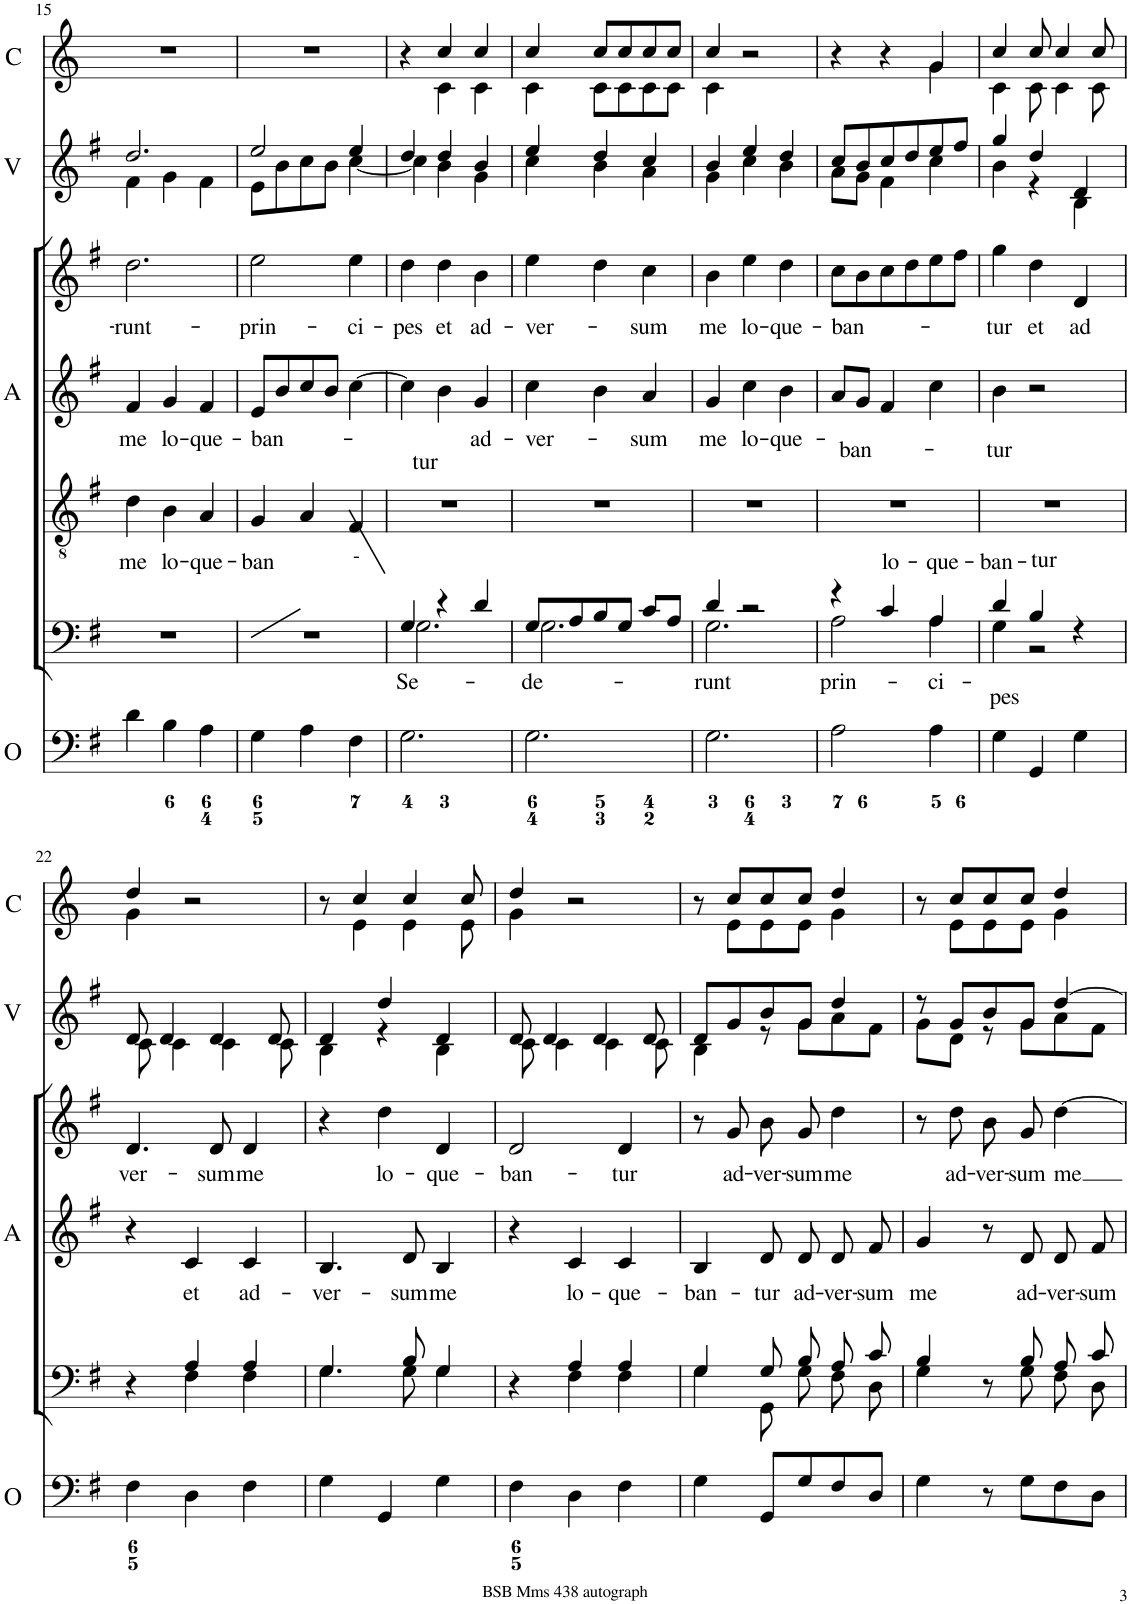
**kern	**kern	**kern	**kern	**text	**kern	**text	**kern	**text	**kern	**text	**kern	**kern
*part9	*part8	*part7	*part6	*part6	*part5	*part5	*part4	*part4	*part3	*part3	*part2	*part1
*staff9	*staff8	*staff7	*staff6	*staff6	*staff5	*staff5	*staff4	*staff4	*staff3	*staff3	*staff2	*staff1
*I"Violin	*I"Violin	*I"Organo	*I"Bass	*	*I"Tenore	*	*I"Alto	*	*I"Soprano	*	*I"2 Violini	*I"2 Corni in G
*I'Vln.	*I'Vln.	*I'O	*	*	*	*	*I'A	*	*	*	*I'V	*I'C
!!LO:PB:g=z
*clefG2	*clefG2	*clefF4	*clefF4	*	*clefGv2	*	*clefG2	*	*clefG2	*	*clefG2	*clefG2
*	*	*	*	*	*	*	*	*	*	*	*	*Trd3c5
*k[f#]	*k[f#]	*k[f#]	*k[f#]	*	*k[f#]	*	*k[f#]	*	*k[f#]	*	*k[f#]	*k[]
*M3/4	*M3/4	*M3/4	*M3/4	*	*M3/4	*	*M3/4	*	*M3/4	*	*M3/4	*M3/4
=15	=15	=15	=15	=15	=15	=15	=15	=15	=15	=15	=15	=15
!	!	!	!	!	!	!LO:LY:b	!	!LO:LY:b	!	!LO:LY:b	!	!
*	*	*	*	*	*	*	*	*	*	*	*^	*
4f#	2.dd	4d\	2.r	.	4d\	me	4f#/	me	2.dd\	-runt-	2.dd/	4f#\	2.r
!	!	!	!	!	!	!LO:LY:b	!	!LO:LY:b	!	!	!	!	!
4g	.	4B\	.	.	4B\	lo-	4g/	lo-	.	.	.	4g\	.
!	!	!	!	!	!	!LO:LY:b	!	!LO:LY:b	!	!	!	!	!
4f#	.	4A\	.	.	4A/	-que-	4f#/	-que-	.	.	.	4f#\	.
=16	=16	=16	=16	=16	=16	=16	=16	=16	=16	=16	=16	=16	=16
!	!	!	!	!	!	!LO:LY:b	!	!LO:LY:b	!	!LO:LY:b	!	!	!
8e/L	2ee	4G\	2.r	.	4G/	-ban	8e/L	-ban-	2ee\	-prin-	2ee/	8e\L	2.r
8b/J	.	.	.	.	.	.	8b/	.	.	.	.	8b\	.
8cc\L	.	4A\	.	.	4A/	.	8cc/	.	.	.	.	8cc\	.
8b\J	.	.	.	.	.	.	8b/J	.	.	.	.	8b\J	.
!	!	!	!	!	!LO:TX:b:t=-	!	!	!	!	!	!	!	!
!	!	!	!	!	!	!	!	!	!	!LO:LY:b	!	!	!
[4cc	4ee	4F#\	.	.	4F#/	.	[4cc\	.	4ee\	-ci-	4ee/	[4cc\	.
=17	=17	=17	=17	=17	=17	=17	=17	=17	=17	=17	=17	=17	=17
*	*	*	*^	*	*	*	*	*	*	*	*	*	*
!	!	!	!	!	!LO:LY:b	!	!	!	!	!	!LO:LY:b	!	!	!
*	*	*	*	*	*	*	*	*	*	*	*	*	*	*^
4cc]	4dd	2.G\	4G/	2.G\	Se-	2.r	.	4cc\]	.	4dd\	-pes	4dd/	4cc\]	4r	4ryy
!	!	!	!	!	!	!	!	!	!LO:LY:b	!	!LO:LY:b	!	!	!	!
4b	4dd	.	4r	.	.	.	.	4b\	-tur	4dd\	et	4dd/	4b\	4cc/	4c\
!	!	!	!	!	!	!	!	!	!LO:LY:b	!	!LO:LY:b	!	!	!	!
4g	4b	.	4d/	.	.	.	.	4g/	ad-	4b\	ad-	4b/	4g\	4cc/	4c\
=18	=18	=18	=18	=18	=18	=18	=18	=18	=18	=18	=18	=18	=18	=18	=18
!	!	!	!	!	!LO:LY:b	!	!	!	!LO:LY:b	!	!LO:LY:b	!	!	!	!
4cc	4ee	2.G\	8G/L	2.G\	-de-	2.r	.	4cc\	-ver-	4ee\	-ver-	4ee/	4cc\	4cc/	4c\
.	.	.	8A/	.	.	.	.	.	.	.	.	.	.	.	.
4b	4dd	.	8B/	.	.	.	.	4b\	.	4dd\	.	4dd/	4b\	8cc/L	8c\L
.	.	.	8G/J	.	.	.	.	.	.	.	.	.	.	8cc/	8c\
!	!	!	!	!	!	!	!	!	!LO:LY:b	!	!LO:LY:b	!	!	!	!
4a	4cc	.	8c/L	.	.	.	.	4a/	-sum	4cc\	-sum	4cc/	4a\	8cc/	8c\
.	.	.	8A/J	.	.	.	.	.	.	.	.	.	.	8cc/J	8c\J
=19	=19	=19	=19	=19	=19	=19	=19	=19	=19	=19	=19	=19	=19	=19	=19
!	!	!	!	!	!LO:LY:b	!	!	!	!LO:LY:b	!	!LO:LY:b	!	!	!	!
4g	4b	2.G\	4d/	2.G\	-runt	2.r	.	4g/	me	4b\	me	4b/	4g\	4cc/	4c\
!	!	!	!	!	!	!	!	!	!LO:LY:b	!	!LO:LY:b	!	!	!	!
4cc	4ee	.	2r	.	.	.	.	4cc\	lo-	4ee\	lo-	4ee/	4cc\	2r	2ryy
!	!	!	!	!	!	!	!	!	!LO:LY:b	!	!LO:LY:b	!	!	!	!
4b	4dd	.	.	.	.	.	.	4b\	-que-	4dd\	-que-	4dd/	4b\	.	.
=20	=20	=20	=20	=20	=20	=20	=20	=20	=20	=20	=20	=20	=20	=20	=20
!	!	!	!	!	!LO:LY:b	!	!	!	!LO:LY:b	!	!LO:LY:b	!	!	!	!
8a/L	8cc\L	2A\	4r	2A\	prin-	2.r	.	8a/L	-ban-	8cc\L	-ban-	8cc/L	8a\L	4r	2ryy
8g/J	8b\J	.	.	.	.	.	.	8g/J	.	8b\	.	8b/	8g\J	.	.
!	!	!	!	!	!LO:LY:a	!	!	!	!	!	!	!	!	!	!
4f#	8cc\L	.	4c/	.	lo-	.	.	4f#/	.	8cc\	.	8cc/	4f#\	4r	.
.	8dd\J	.	.	.	.	.	.	.	.	8dd\	.	8dd/	.	.	.
!	!	!	!	!	!LO:LY:a	!	!	!	!	!	!	!	!	!	!
!	!	!	!	!	!LO:LY:b	!	!	!	!	!	!	!	!	!	!
4cc	8ee\L	4A\	4A/	4A\	-ci-	.	.	4cc\	.	8ee\	.	8ee/	4cc\	4g/	4g\
.	8ff#\J	.	.	.	.	.	.	.	.	8ff#\J	.	8ff#/J	.	.	.
=21	=21	=21	=21	=21	=21	=21	=21	=21	=21	=21	=21	=21	=21	=21	=21
!	!	!	!	!	!LO:LY:a	!	!	!	!	!	!	!	!	!	!
!	!	!	!	!	!LO:LY:b	!	!	!	!LO:LY:b	!	!LO:LY:b	!	!	!	!
4b	4gg	4G\	4d/	4G\	-pes	2.r	.	4b\	-tur	4gg\	-tur	4gg/	4b\	4cc/	4c\
!	!	!	!	!	!LO:LY:a	!	!	!	!	!	!LO:LY:b	!	!	!	!
4r	4dd	4GG/	4B/	2r	-tur	.	.	2r	.	4dd\	et	4dd/	4r	8cc/	8c\
.	.	.	.	.	.	.	.	.	.	.	.	.	.	4cc/	4c\
!	!	!	!	!	!	!	!	!	!	!	!LO:LY:b	!	!	!	!
4B	4d	4G\	4r	.	.	.	.	.	.	4d/	ad	4d/	4B\	.	.
.	.	.	.	.	.	.	.	.	.	.	.	.	.	8cc/	8c\
!!LO:LB:g=z	!!
=22	=22	=22	=22	=22	=22	=22	=22	=22	=22	=22	=22	=22	=22	=22	=22
!	!	!	!	!	!	!	!	!	!	!	!LO:LY:b	!	!	!	!
8c	8d	4F#\	4r	4ryy	.	2.r	.	4r	.	4.d/	ver-	8d/	8c\	4dd/	4g\
4c	4d	.	.	.	.	.	.	.	.	.	.	4d/	4c\	.	.
!	!	!	!	!	!	!	!	!	!LO:LY:b	!	!	!	!	!	!
.	.	4D\	4A/	4F#\	.	.	.	4c/	et	.	.	.	.	2r	2ryy
!	!	!	!	!	!	!	!	!	!	!	!LO:LY:b	!	!	!	!
4c	4d	.	.	.	.	.	.	.	.	8d/	-sum	4d/	4c\	.	.
!	!	!	!	!	!	!	!	!	!LO:LY:b	!	!LO:LY:b	!	!	!	!
.	.	4F#\	4A/	4F#\	.	.	.	4c/	ad-	4d/	me	.	.	.	.
8c	8d	.	.	.	.	.	.	.	.	.	.	8d/	8c\	.	.
=23	=23	=23	=23	=23	=23	=23	=23	=23	=23	=23	=23	=23	=23	=23	=23
!	!	!	!	!	!	!	!	!	!LO:LY:b	!	!	!	!	!	!
4B	4d	4G\	4.G/	4.G\	.	2.r	.	4.B/	-ver-	4r	.	4d/	4B\	8r	8ryy
.	.	.	.	.	.	.	.	.	.	.	.	.	.	4cc/	4e\
!	!	!	!	!	!	!	!	!	!	!	!LO:LY:b	!	!	!	!
4r	4dd	4GG/	.	.	.	.	.	.	.	4dd\	lo-	4dd/	4r	.	.
!	!	!	!	!	!	!	!	!	!LO:LY:b	!	!	!	!	!	!
.	.	.	8B/	8G\	.	.	.	8d/	-sum	.	.	.	.	4cc/	4e\
!	!	!	!	!	!	!	!	!	!LO:LY:b	!	!LO:LY:b	!	!	!	!
4B	4d	4G\	4G/	4G\	.	.	.	4B/	me	4d/	-que-	4d/	4B\	.	.
.	.	.	.	.	.	.	.	.	.	.	.	.	.	8cc/	8e\
=24	=24	=24	=24	=24	=24	=24	=24	=24	=24	=24	=24	=24	=24	=24	=24
!	!	!	!	!	!	!	!	!	!	!	!LO:LY:b	!	!	!	!
8c	8d	4F#\	4r	4ryy	.	2.r	.	4r	.	2d/	-ban-	8d/	8c\	4dd/	4g\
4c	4d	.	.	.	.	.	.	.	.	.	.	4d/	4c\	.	.
!	!	!	!	!	!	!	!	!	!LO:LY:b	!	!	!	!	!	!
.	.	4D\	4A/	4F#\	.	.	.	4c/	lo-	.	.	.	.	2r	2ryy
4c	4d	.	.	.	.	.	.	.	.	.	.	4d/	4c\	.	.
!	!	!	!	!	!	!	!	!	!LO:LY:b	!	!LO:LY:b	!	!	!	!
.	.	4F#\	4A/	4F#\	.	.	.	4c/	-que-	4d/	-tur	.	.	.	.
8c	8d	.	.	.	.	.	.	.	.	.	.	8d/	8c\	.	.
=25	=25	=25	=25	=25	=25	=25	=25	=25	=25	=25	=25	=25	=25	=25	=25
!	!	!	!	!	!	!	!	!	!LO:LY:b	!	!	!	!	!	!
4B	8d/L	4G\	4G/	4G\	.	2.r	.	4B/	-ban-	8r	.	8d/L	4B\	8r	8ryy
!	!	!	!	!	!	!	!	!	!	!	!LO:LY:b	!	!	!	!
.	8g/J	.	.	.	.	.	.	.	.	8g/	ad-	8g/	.	8cc/L	8e\L
!	!	!	!	!	!	!	!	!	!LO:LY:b	!	!LO:LY:b	!	!	!	!
8r	8b/L	8GG/L	8G/	8GG\	.	.	.	8d/	-tur	8b\	-ver-	8b/	8r	8cc/	8e\
!	!	!	!	!	!	!	!	!	!LO:LY:b	!	!LO:LY:b	!	!	!	!
8g	8g/J	8G/	8B/	8G\	.	.	.	8d/	ad-	8g/	-sum	8g/J	8g\L	8cc/J	8e\J
!	!	!	!	!	!	!	!	!	!LO:LY:b	!	!LO:LY:b	!	!	!	!
8a/L	4dd	8F#/	8A/	8F#\	.	.	.	8d/	-ver-	4dd\	me	4dd/	8a\	4dd/	4g\
!	!	!	!	!	!	!	!	!	!LO:LY:b	!	!	!	!	!	!
8f#/J	.	8D/J	8c/	8D\	.	.	.	8f#/	-sum	.	.	.	8f#\J	.	.
=26	=26	=26	=26	=26	=26	=26	=26	=26	=26	=26	=26	=26	=26	=26	=26
!	!	!	!	!	!	!	!	!	!LO:LY:b	!	!	!	!	!	!
8g/L	8r	4G\	4B/	4G\	.	2.r	.	4g/	me	8r	.	8r	8g\L	8r	8ryy
!	!	!	!	!	!	!	!	!	!	!	!LO:LY:b	!	!	!	!
8d/J	8g	.	.	.	.	.	.	.	.	8dd\	ad-	8g/L	8d\J	8cc/L	8e\L
!	!	!	!	!	!	!	!	!	!	!	!LO:LY:b	!	!	!	!
8r	8b/L	8r	8r	8ryy	.	.	.	8r	.	8b\	-ver-	8b/	8r	8cc/	8e\
!	!	!	!	!	!	!	!	!	!LO:LY:b	!	!LO:LY:b	!	!	!	!
8g	8g/J	8G\L	8B/	8G\	.	.	.	8d/	ad-	8g/	-sum	8g/J	8g\L	8cc/J	8e\J
!	!	!	!	!	!	!	!	!	!LO:LY:b	!	!LO:LY:b	!	!	!	!
8a/L	[4dd	8F#\	8A/	8F#\	.	.	.	8d/	-ver-	[4dd\	me	[4dd/	8a\	4dd/	4g\
!	!	!	!	!	!	!	!	!	!LO:LY:b	!	!	!	!	!	!
8f#/J	.	8D\J	8c/	8D\	.	.	.	8f#/	-sum	.	.	.	8f#\J	.	.
*	*	*	*	*	*	*	*	*	*	*	*	*v	*v	*	*
*	*	*	*v	*v	*	*	*	*	*	*	*	*	*v	*v
=	=	=	=	=	=	=	=	=	=	=	=	=
*-	*-	*-	*-	*-	*-	*-	*-	*-	*-	*-	*-	*-
